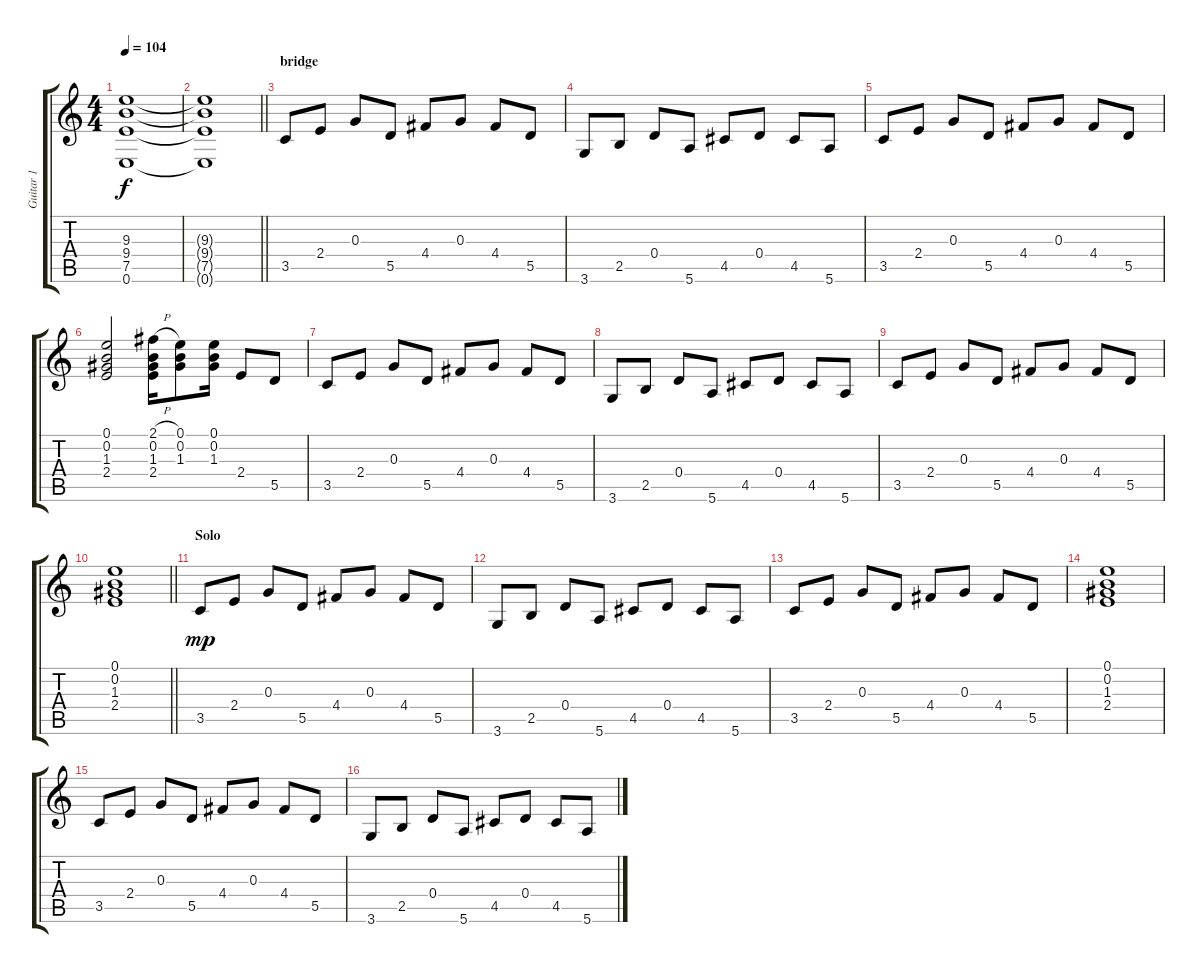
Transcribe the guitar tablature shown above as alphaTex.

\track ("Guitar 1" "Guitar 1") {instrument overdrivenguitar}
\staff {score tabs}
\tuning (E4 B3 G3 D3 A2 E2) {hide}
\ts (4 4)
\tempo 104
\clef g2
\ks c
(9.3 9.4 7.5 0.6).1{dy f} |
\barLineRight lightlight
(9.3{t} 9.4{t} 7.5{t} 0.6{t}).1 |
\section ("" "bridge")
3.5.8 2.4.8 0.3.8 5.5.8 4.4.8 0.3.8 4.4.8 5.5.8 |
3.6.8 2.5.8 0.4.8 5.6.8 4.5.8 0.4.8 4.5.8 5.6.8 |
3.5.8 2.4.8 0.3.8 5.5.8 4.4.8 0.3.8 4.4.8 5.5.8 |
(0.1 0.2 1.3 2.4).2 (2.1{h} 0.2 1.3 2.4).16 (0.1 0.2 1.3).8 (0.1 0.2 1.3).16 2.4.8 5.5.8 |
3.5.8 2.4.8 0.3.8 5.5.8 4.4.8 0.3.8 4.4.8 5.5.8 |
3.6.8 2.5.8 0.4.8 5.6.8 4.5.8 0.4.8 4.5.8 5.6.8 |
3.5.8 2.4.8 0.3.8 5.5.8 4.4.8 0.3.8 4.4.8 5.5.8 |
\barLineRight lightlight
(0.1 0.2 1.3 2.4).1 |
\section ("" "Solo")
3.5.8{dy mp} 2.4.8 0.3.8 5.5.8 4.4.8 0.3.8 4.4.8 5.5.8 |
3.6.8 2.5.8 0.4.8 5.6.8 4.5.8 0.4.8 4.5.8 5.6.8 |
3.5.8 2.4.8 0.3.8 5.5.8 4.4.8 0.3.8 4.4.8 5.5.8 |
(0.1 0.2 1.3 2.4).1 |
3.5.8 2.4.8 0.3.8 5.5.8 4.4.8 0.3.8 4.4.8 5.5.8 |
3.6.8 2.5.8 0.4.8 5.6.8 4.5.8 0.4.8 4.5.8 5.6.8
